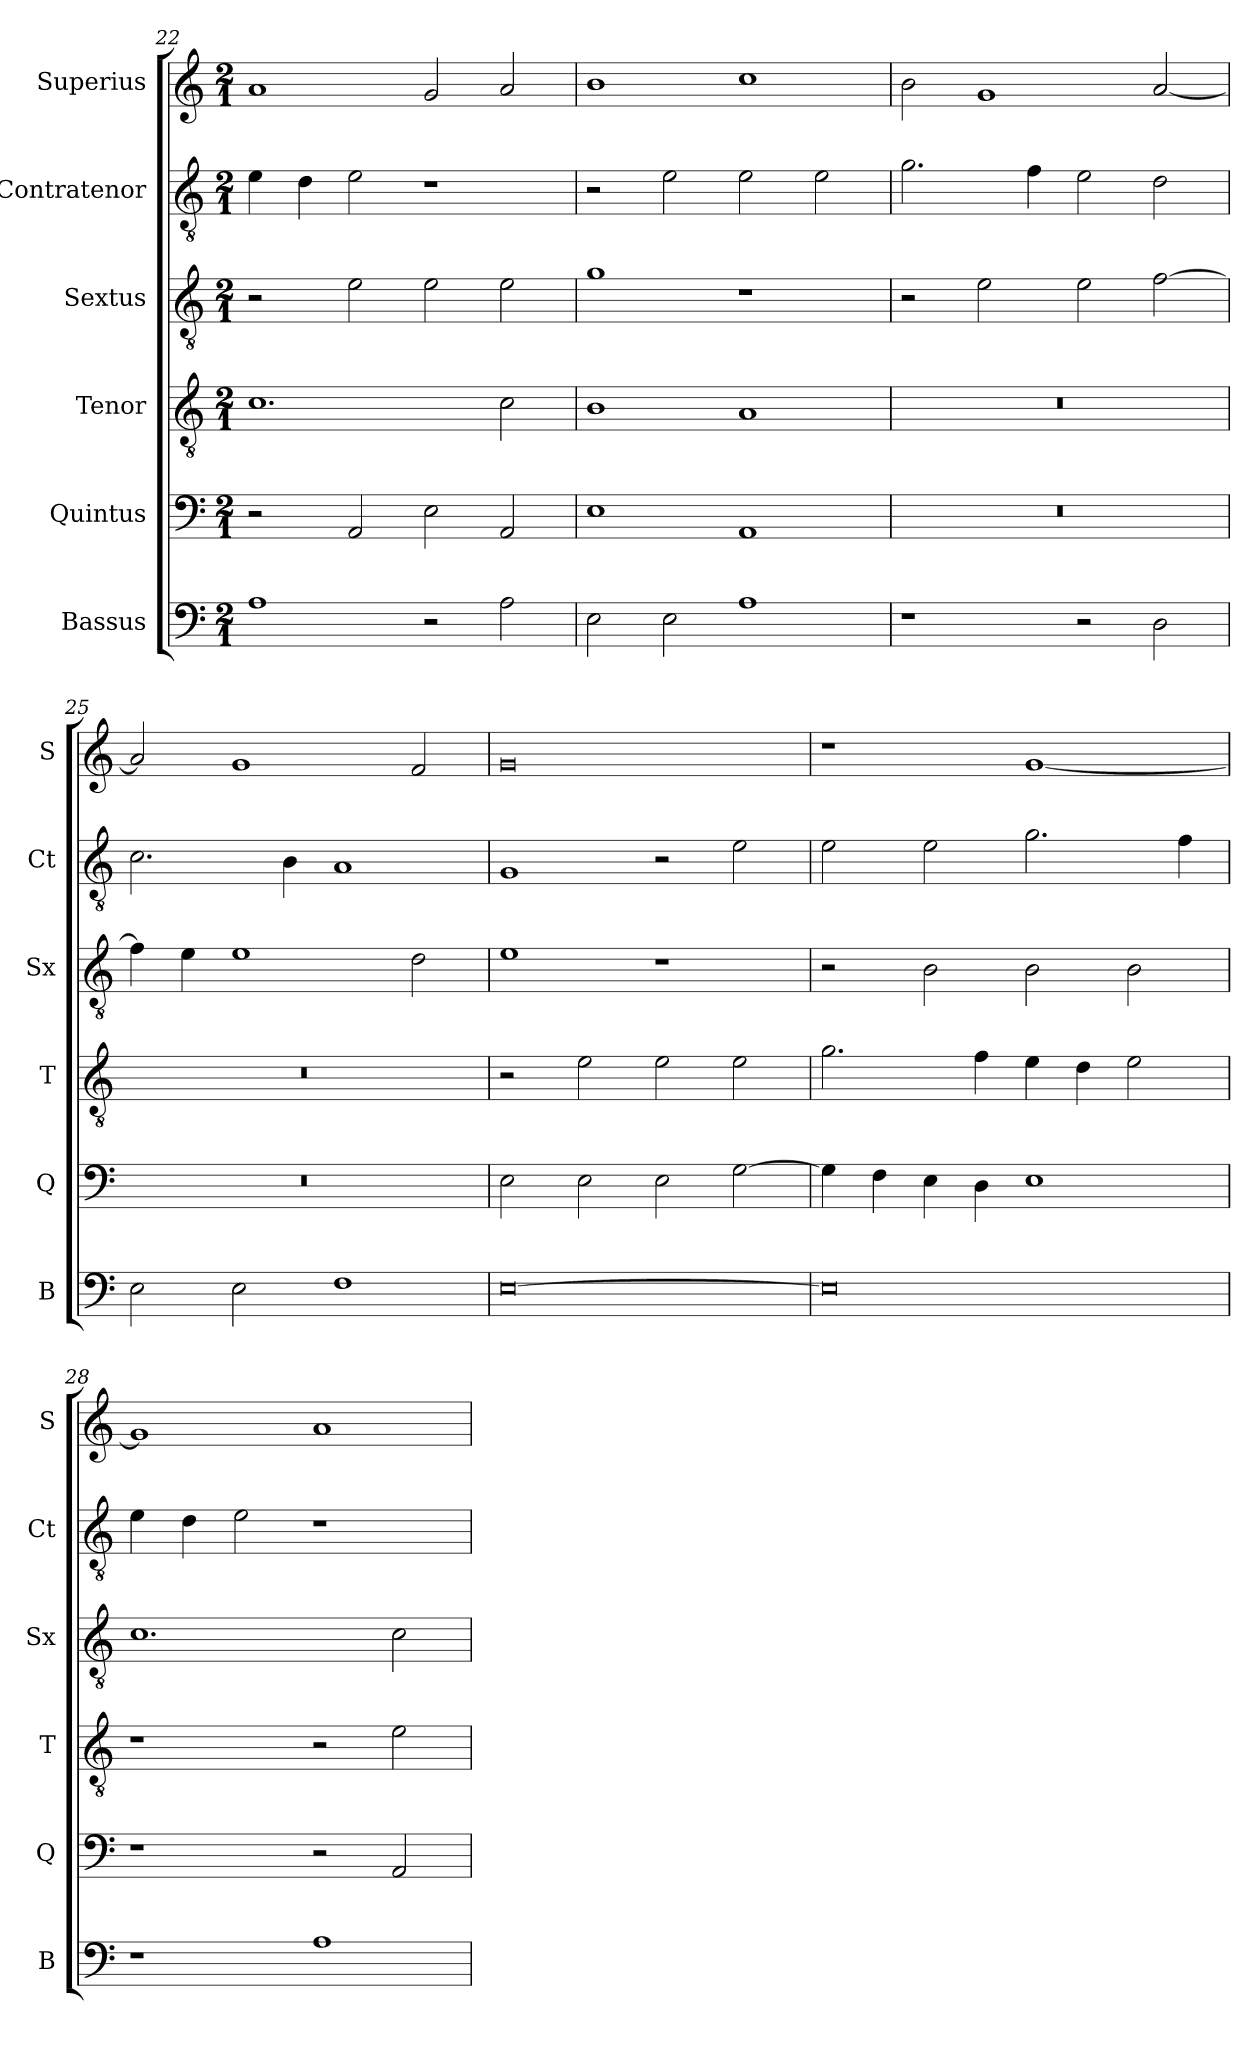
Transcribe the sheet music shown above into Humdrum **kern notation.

**kern	**kern	**kern	**kern	**kern	**kern
*part6	*part5	*part4	*part3	*part2	*part1
*staff6	*staff5	*staff4	*staff3	*staff2	*staff1
*I"Bassus	*I"Quintus	*I"Tenor	*I"Sextus	*I"Contratenor	*I"Superius
*I'B	*I'Q	*I'T	*I'Sx	*I'Ct	*I'S
*clefF4	*clefF4	*clefGv2	*clefGv2	*clefGv2	*clefG2
*k[]	*k[]	*k[]	*k[]	*k[]	*k[]
*M2/1	*M2/1	*M2/1	*M2/1	*M2/1	*M2/1
=22	=22	=22	=22	=22	=22
1A	2r	1.c	2r	4e\	1a
.	.	.	.	4d\	.
.	2AA/	.	2e\	2e\	.
2r	2E\	.	2e\	1r	2g/
2A\	2AA/	2c\	2e\	.	2a/
=23	=23	=23	=23	=23	=23
2E\	1E	1B	1g	2r	1b
2E\	.	.	.	2e\	.
1A	1AA	1A	1r	2e\	1cc
.	.	.	.	2e\	.
=24	=24	=24	=24	=24	=24
1r	0r	0r	2r	2.g\	2b\
.	.	.	2e\	.	1g
.	.	.	.	4f\	.
2r	.	.	2e\	2e\	.
2D\	.	.	[2f\	2d\	[2a/
=25	=25	=25	=25	=25	=25
2E\	0r	0r	4f\]	2.c\	2a/]
.	.	.	4e\	.	.
2E\	.	.	1e	.	1g
.	.	.	.	4B\	.
1F	.	.	.	1A	.
.	.	.	2d\	.	2f/
=26	=26	=26	=26	=26	=26
[0E	2E\	2r	1e	1G	0g
.	2E\	2e\	.	.	.
.	2E\	2e\	1r	2r	.
.	[2G\	2e\	.	2e\	.
=27	=27	=27	=27	=27	=27
0E]	4G\]	2.g\	2r	2e\	1r
.	4F\	.	.	.	.
.	4E\	.	2B\	2e\	.
.	4D\	4f\	.	.	.
.	1E	4e\	2B\	2.g\	[1g
.	.	4d\	.	.	.
.	.	2e\	2B\	.	.
.	.	.	.	4f\	.
=28	=28	=28	=28	=28	=28
1r	1r	1r	1.c	4e\	1g]
.	.	.	.	4d\	.
.	.	.	.	2e\	.
1A	2r	2r	.	1r	1a
.	2AA/	2e\	2c\	.	.
=	=	=	=	=	=
*-	*-	*-	*-	*-	*-
